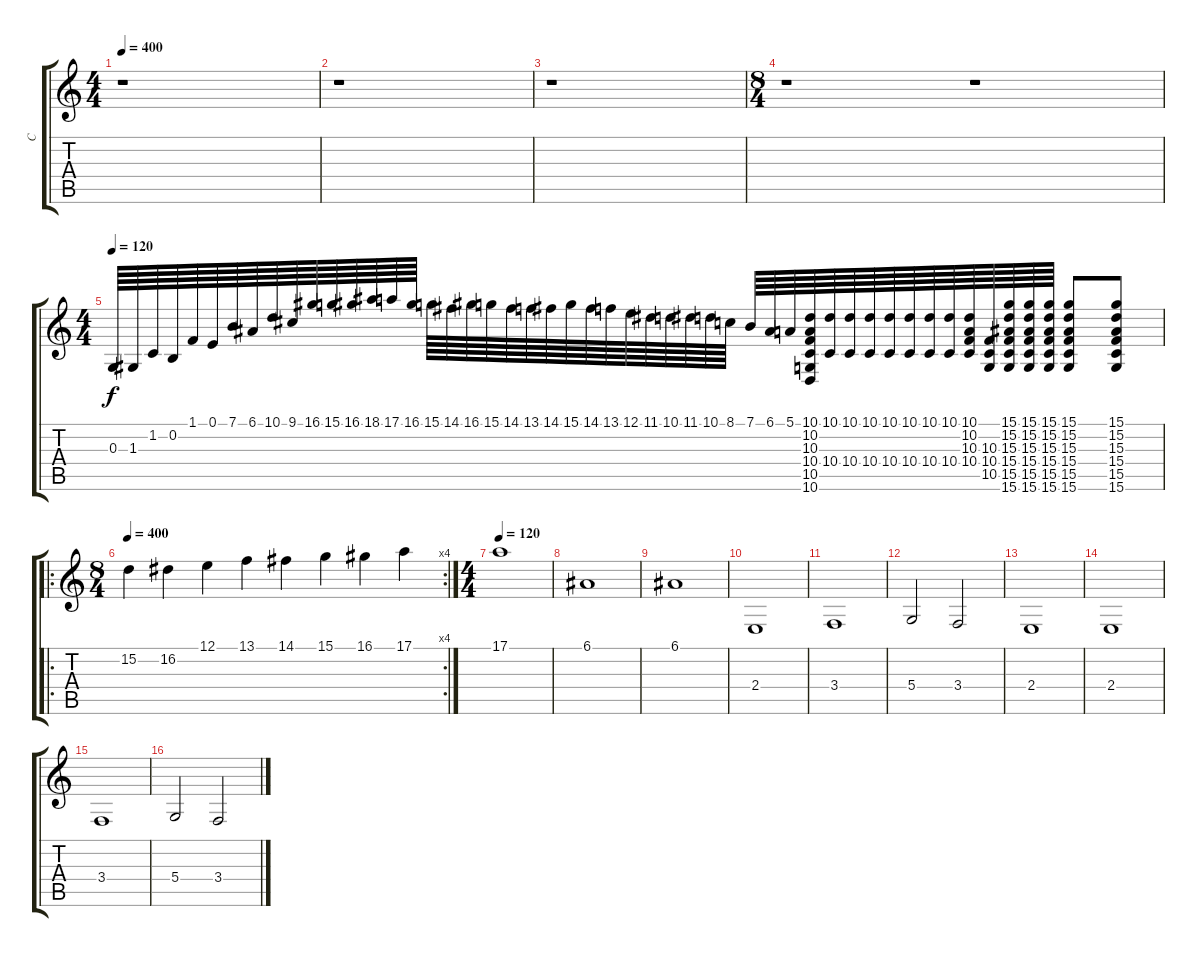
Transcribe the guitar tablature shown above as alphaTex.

\track ("C" "C") {instrument fx2soundtrack}
\staff {score tabs}
\tuning (E4 B3 G3 D3 A2 E2) {hide}
\ts (4 4)
\tempo 400
\clef g2
\ks c
r.1{dy f} |
r.1 |
r.1 |
\ts (8 4)
r.1 r.1 |
\ts (4 4)
\tempo 120
0.3.64 1.3.64 1.2.64 0.2.64 1.1.64 0.1.64 7.1.64 6.1.64 10.1.64 9.1.64 16.1.64 15.1.64 16.1.64 18.1.64 17.1.64 16.1.64 15.1.64 14.1.64 16.1.64 15.1.64 14.1.64 13.1.64 14.1.64 15.1.64 14.1.64 13.1.64 12.1.64 11.1.64 10.1.64 11.1.64 10.1.64 8.1.64 7.1.64 6.1.64 5.1.64 (10.1 10.2 10.3 10.4 10.5 10.6).64 (10.1 10.4).64 (10.1 10.4).64 (10.1 10.4).64 (10.1 10.4).64 (10.1 10.4).64 (10.1 10.4).64 (10.1 10.4).64 (10.1 10.2 10.3 10.4).64 (10.3 10.4 10.5).64 (15.1 15.2 15.3 15.4 15.5 15.6).64 (15.1 15.2 15.3 15.4 15.5 15.6).64 (15.1 15.2 15.3 15.4 15.5 15.6).64 (15.1 15.2 15.3 15.4 15.5 15.6).8 (15.1 15.2 15.3 15.4 15.5 15.6).8 |
\ro
\rc 4
\ts (8 4)
\tempo 400
15.2.4 16.2.4 12.1.4 13.1.4 14.1.4 15.1.4 16.1.4 17.1.4 |
\ts (4 4)
\tempo 120
17.1.1 |
6.1.1 |
6.1.1 |
2.4.1 |
3.4.1 |
5.4.2 3.4.2 |
2.4.1 |
2.4.1 |
3.4.1 |
5.4.2 3.4.2
